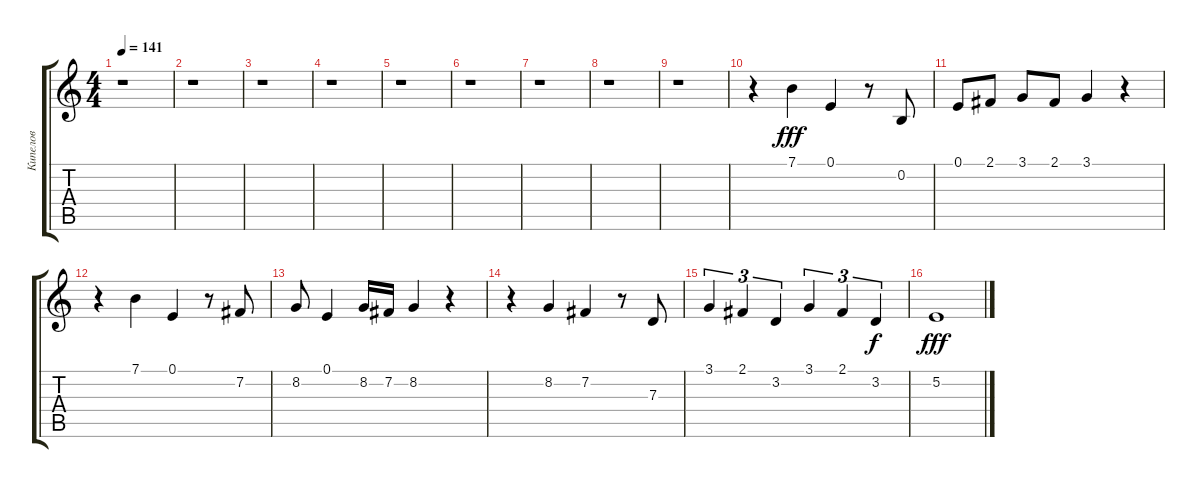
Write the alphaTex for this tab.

\track ("Кипелов" "Кипелов") {instrument tenorsax}
\staff {score tabs}
\tuning (E4 B3 G3 D3 A2 E2) {hide}
\ts (4 4)
\tempo 141
\clef g2
\ks c
r.1{dy fff} |
r.1 |
r.1 |
r.1 |
r.1 |
r.1 |
r.1 |
r.1 |
r.1 |
r.4 7.1.4 0.1.4 r.8 0.2.8 |
0.1.8 2.1.8 3.1.8 2.1.8 3.1.4 r.4 |
r.4 7.1.4 0.1.4 r.8 7.2.8 |
8.2.8 0.1.4 8.2.16 7.2.16 8.2.4 r.4 |
r.4 8.2.4 7.2.4 r.8 7.3.8 |
3.1.4{tu (3 2)} 2.1.4{tu (3 2)} 3.2.4{tu (3 2)} 3.1.4{tu (3 2)} 2.1.4{tu (3 2)} 3.2.4{tu (3 2) dy f} |
5.2.1{dy fff}
